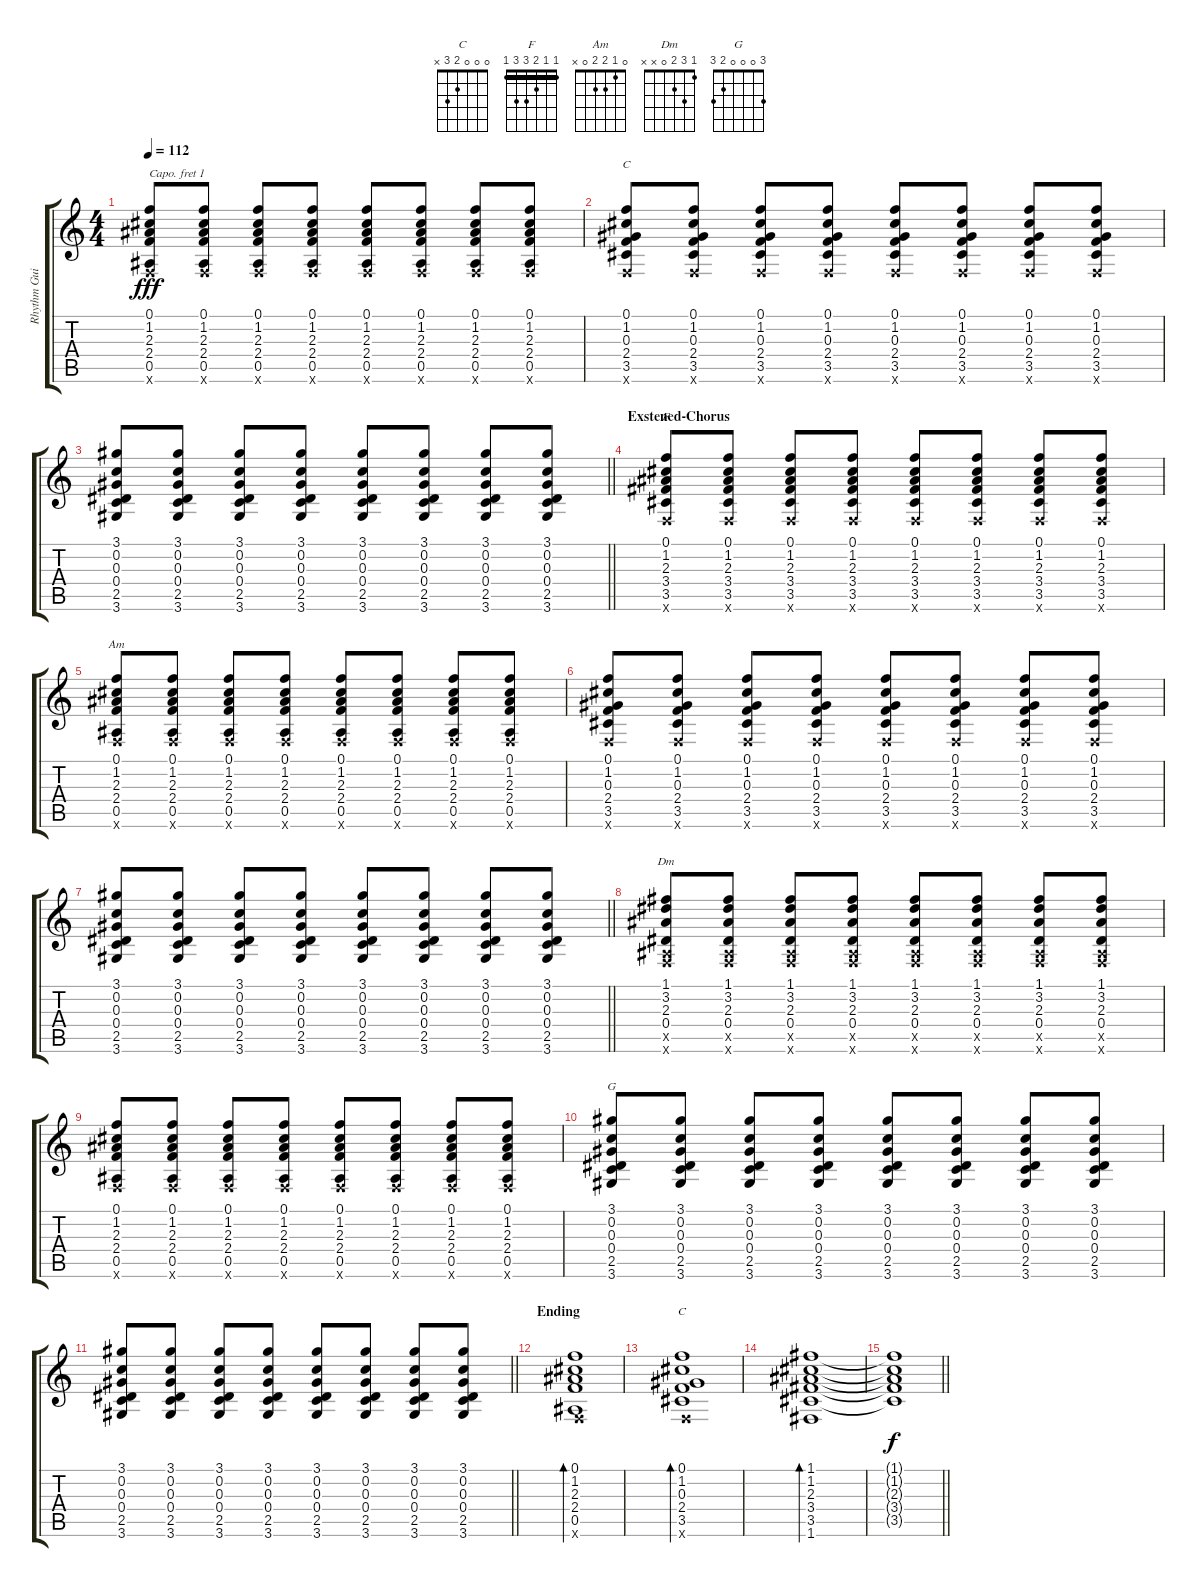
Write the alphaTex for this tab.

\track ("Rhythm Guitar (Acoustic)" "Rhythm Gui") {instrument acousticguitarsteel}
\staff {score tabs}
\capo 1
\tuning (E4 B3 G3 D3 A2 E2) {hide}
\chord ("C" 0 1 0 2 3 x)
\chord ("F" 1 1 2 3 3 1) {barre 1}
\chord ("Am" 0 1 2 2 0 x)
\chord ("Dm" 1 3 2 0 x x)
\chord ("G" 3 0 0 0 2 3)
\chord ("C" 0 0 0 2 3 x)
\ts (4 4)
\tempo 112
\clef g2
\ks c
(0.1 1.2 2.3 2.4 0.5 0.6{x}).8{dy fff} (0.1 1.2 2.3 2.4 0.5 0.6{x}).8 (0.1 1.2 2.3 2.4 0.5 0.6{x}).8 (0.1 1.2 2.3 2.4 0.5 0.6{x}).8 (0.1 1.2 2.3 2.4 0.5 0.6{x}).8 (0.1 1.2 2.3 2.4 0.5 0.6{x}).8 (0.1 1.2 2.3 2.4 0.5 0.6{x}).8 (0.1 1.2 2.3 2.4 0.5 0.6{x}).8 |
(0.1 1.2 0.3 2.4 3.5 0.6{x}).8{ch "C"} (0.1 1.2 0.3 2.4 3.5 0.6{x}).8 (0.1 1.2 0.3 2.4 3.5 0.6{x}).8 (0.1 1.2 0.3 2.4 3.5 0.6{x}).8 (0.1 1.2 0.3 2.4 3.5 0.6{x}).8 (0.1 1.2 0.3 2.4 3.5 0.6{x}).8 (0.1 1.2 0.3 2.4 3.5 0.6{x}).8 (0.1 1.2 0.3 2.4 3.5 0.6{x}).8 |
\barLineRight lightlight
(3.1 0.2 0.3 0.4 2.5 3.6).8 (3.1 0.2 0.3 0.4 2.5 3.6).8 (3.1 0.2 0.3 0.4 2.5 3.6).8 (3.1 0.2 0.3 0.4 2.5 3.6).8 (3.1 0.2 0.3 0.4 2.5 3.6).8 (3.1 0.2 0.3 0.4 2.5 3.6).8 (3.1 0.2 0.3 0.4 2.5 3.6).8 (3.1 0.2 0.3 0.4 2.5 3.6).8 |
\section ("" "Exstened-Chorus")
(0.1 1.2 2.3 3.4 3.5 0.6{x}).8{ch "F"} (0.1 1.2 2.3 3.4 3.5 0.6{x}).8 (0.1 1.2 2.3 3.4 3.5 0.6{x}).8 (0.1 1.2 2.3 3.4 3.5 0.6{x}).8 (0.1 1.2 2.3 3.4 3.5 0.6{x}).8 (0.1 1.2 2.3 3.4 3.5 0.6{x}).8 (0.1 1.2 2.3 3.4 3.5 0.6{x}).8 (0.1 1.2 2.3 3.4 3.5 0.6{x}).8 |
(0.1 1.2 2.3 2.4 0.5 0.6{x}).8{ch "Am"} (0.1 1.2 2.3 2.4 0.5 0.6{x}).8 (0.1 1.2 2.3 2.4 0.5 0.6{x}).8 (0.1 1.2 2.3 2.4 0.5 0.6{x}).8 (0.1 1.2 2.3 2.4 0.5 0.6{x}).8 (0.1 1.2 2.3 2.4 0.5 0.6{x}).8 (0.1 1.2 2.3 2.4 0.5 0.6{x}).8 (0.1 1.2 2.3 2.4 0.5 0.6{x}).8 |
(0.1 1.2 0.3 2.4 3.5 0.6{x}).8 (0.1 1.2 0.3 2.4 3.5 0.6{x}).8 (0.1 1.2 0.3 2.4 3.5 0.6{x}).8 (0.1 1.2 0.3 2.4 3.5 0.6{x}).8 (0.1 1.2 0.3 2.4 3.5 0.6{x}).8 (0.1 1.2 0.3 2.4 3.5 0.6{x}).8 (0.1 1.2 0.3 2.4 3.5 0.6{x}).8 (0.1 1.2 0.3 2.4 3.5 0.6{x}).8 |
\barLineRight lightlight
(3.1 0.2 0.3 0.4 2.5 3.6).8 (3.1 0.2 0.3 0.4 2.5 3.6).8 (3.1 0.2 0.3 0.4 2.5 3.6).8 (3.1 0.2 0.3 0.4 2.5 3.6).8 (3.1 0.2 0.3 0.4 2.5 3.6).8 (3.1 0.2 0.3 0.4 2.5 3.6).8 (3.1 0.2 0.3 0.4 2.5 3.6).8 (3.1 0.2 0.3 0.4 2.5 3.6).8 |
(1.1 3.2 2.3 0.4 0.5{x} 0.6{x}).8{ch "Dm"} (1.1 3.2 2.3 0.4 0.5{x} 0.6{x}).8 (1.1 3.2 2.3 0.4 0.5{x} 0.6{x}).8 (1.1 3.2 2.3 0.4 0.5{x} 0.6{x}).8 (1.1 3.2 2.3 0.4 0.5{x} 0.6{x}).8 (1.1 3.2 2.3 0.4 0.5{x} 0.6{x}).8 (1.1 3.2 2.3 0.4 0.5{x} 0.6{x}).8 (1.1 3.2 2.3 0.4 0.5{x} 0.6{x}).8 |
(0.1 1.2 2.3 2.4 0.5 0.6{x}).8 (0.1 1.2 2.3 2.4 0.5 0.6{x}).8 (0.1 1.2 2.3 2.4 0.5 0.6{x}).8 (0.1 1.2 2.3 2.4 0.5 0.6{x}).8 (0.1 1.2 2.3 2.4 0.5 0.6{x}).8 (0.1 1.2 2.3 2.4 0.5 0.6{x}).8 (0.1 1.2 2.3 2.4 0.5 0.6{x}).8 (0.1 1.2 2.3 2.4 0.5 0.6{x}).8 |
(3.1 0.2 0.3 0.4 2.5 3.6).8{ch "G"} (3.1 0.2 0.3 0.4 2.5 3.6).8 (3.1 0.2 0.3 0.4 2.5 3.6).8 (3.1 0.2 0.3 0.4 2.5 3.6).8 (3.1 0.2 0.3 0.4 2.5 3.6).8 (3.1 0.2 0.3 0.4 2.5 3.6).8 (3.1 0.2 0.3 0.4 2.5 3.6).8 (3.1 0.2 0.3 0.4 2.5 3.6).8 |
\barLineRight lightlight
(3.1 0.2 0.3 0.4 2.5 3.6).8 (3.1 0.2 0.3 0.4 2.5 3.6).8 (3.1 0.2 0.3 0.4 2.5 3.6).8 (3.1 0.2 0.3 0.4 2.5 3.6).8 (3.1 0.2 0.3 0.4 2.5 3.6).8 (3.1 0.2 0.3 0.4 2.5 3.6).8 (3.1 0.2 0.3 0.4 2.5 3.6).8 (3.1 0.2 0.3 0.4 2.5 3.6).8 |
\section ("" "Ending")
(0.1 1.2 2.3 2.4 0.5 0.6{x}).1{bd 60} |
(0.1 1.2 0.3 2.4 3.5 0.6{x}).1{bd 60 ch "C"} |
(1.1 1.2 2.3 3.4 3.5 1.6).1{bd 60 volume 0} |
\barLineRight lightlight
(1.1{t} 1.2{t} 2.3{t} 3.4{t} 3.5{t}).1{dy f}
